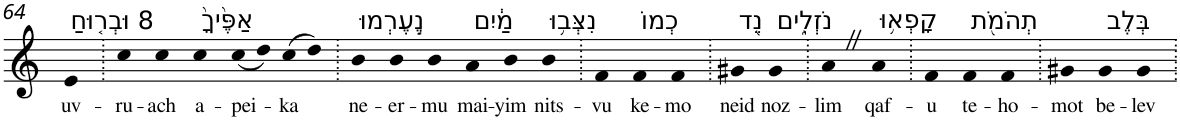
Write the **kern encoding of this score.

**kern	**text
*part1	*part1
*staff1	*staff1
*I"Piano	*
*I'Pno	*
!!LO:PB:g=z
*clefG2	*
*k[]	*
=64	=64
!LO:TX:a:t=8 וּבְר֤וּחַ	!
!	!LO:LY:b
4e	uv-
=65.	=65.
!	!LO:LY:b
4cc	-ru-
!	!LO:LY:b
4cc	-ach
!LO:TX:a:t=אַפֶּ֙יךָ֙	!
!	!LO:LY:b
4cc	a-
!	!LO:LY:b
(<8cc	-pei-
8dd)	.
!	!LO:LY:b
(>8cc	-ka
8dd)	.
=66.	=66.
!LO:TX:a:t=נֶ֣עֶרְמוּ	!
!	!LO:LY:b
4b	ne-
!	!LO:LY:b
4b	-er-
!	!LO:LY:b
4b	-mu
!LO:TX:a:t=מַ֔יִם	!
!	!LO:LY:b
4a	mai-
!	!LO:LY:b
4b	-yim
!LO:TX:a:t=נִצְּב֥וּ	!
!	!LO:LY:b
4b	nits-
=67.	=67.
!	!LO:LY:b
4f	-vu
!LO:TX:a:t=כְמוֹ	!
!	!LO:LY:b
4f	ke-
!	!LO:LY:b
4f	-mo
=68.	=68.
!LO:TX:a:t=נֵ֖ד	!
!	!LO:LY:b
4g#X	neid
!LO:TX:a:t=נֹזְלִ֑ים	!
!	!LO:LY:b
4g#	noz-
=69.	=69.
!	!LO:LY:b
4aZ	-lim
!LO:TX:a:t=קָפְא֥וּ	!
!	!LO:LY:b
4a	qaf-
=70.	=70.
!	!LO:LY:b
4f	-u
!LO:TX:a:t=תְהֹמֹ֖ת	!
!	!LO:LY:b
4f	te-
!	!LO:LY:b
4f	-ho-
=71.	=71.
!	!LO:LY:b
4g#X	-mot
!LO:TX:a:t=בְּלֶב	!
!	!LO:LY:b
4g#	be-
!	!LO:LY:b
4g#	-lev
=.	=.
*-	*-
